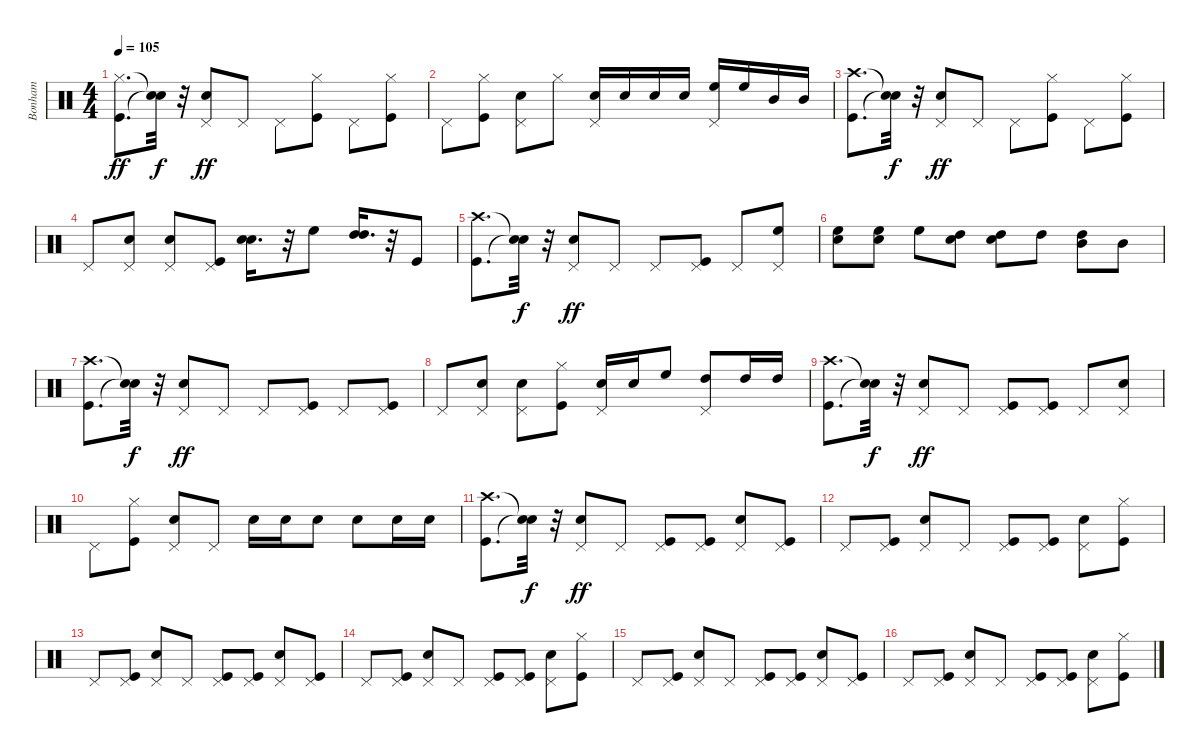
\track ("Bonham" "Bonham") {instrument percussion}
\staff {score}
\articulation defaults
\ts (4 4)
\tempo 105
\clef neutral
\ks c
("Kick (hit)" "Hi-Hat (closed)").8{d dy ff} ("Snare (hit)"{t} "Snare (hit)"{t}).32{dy f} r.32 ("Snare (hit) 2" "Pedal Hi-Hat (hit)").8{dy ff} "Pedal Hi-Hat (hit)".8 "Pedal Hi-Hat (hit)".8 ("Kick (hit)" "Hi-Hat (closed)").8 "Pedal Hi-Hat (hit)".8 ("Kick (hit)" "Hi-Hat (closed)").8 |
"Pedal Hi-Hat (hit)".8 ("Kick (hit)" "Hi-Hat (closed)").8 ("Snare (hit) 2" "Pedal Hi-Hat (hit)").8 "Hi-Hat (closed)".8 ("Snare (hit) 2" "Pedal Hi-Hat (hit)").16 "Snare (hit) 2".16 "Snare (hit) 2".16 "Snare (hit) 2".16 ("Pedal Hi-Hat (hit)" "High Floor Tom (hit)").16 "High Floor Tom (hit)".16 "Mid Tom (hit)".16 "Mid Tom (hit)".16 |
("Kick (hit)" "Crash high (hit)").8{d} ("Snare (hit)"{t} "Snare (hit)"{t}).32{dy f} r.32 ("Snare (hit) 2" "Pedal Hi-Hat (hit)").8{dy ff} "Pedal Hi-Hat (hit)".8 "Pedal Hi-Hat (hit)".8 ("Kick (hit)" "Hi-Hat (closed)").8 "Pedal Hi-Hat (hit)".8 ("Kick (hit)" "Hi-Hat (closed)").8 |
"Pedal Hi-Hat (hit)".8 ("Snare (hit) 2" "Pedal Hi-Hat (hit)").8 ("Snare (hit) 2" "Pedal Hi-Hat (hit)").8 ("Kick (hit)" "Pedal Hi-Hat (hit)").8 ("Snare (hit) 2" "Snare (hit) 2").16{d} r.32 "High Floor Tom (hit)".8 ("High Tom (hit)" "High Tom (hit)").16{d} r.32 "Kick (hit)".8 |
("Kick (hit)" "Crash high (hit)").8{d} ("Snare (hit)"{t} "Snare (hit)"{t}).32{dy f} r.32 ("Snare (hit) 2" "Pedal Hi-Hat (hit)").8{dy ff} "Pedal Hi-Hat (hit)".8 "Pedal Hi-Hat (hit)".8 ("Kick (hit)" "Pedal Hi-Hat (hit)").8 "Pedal Hi-Hat (hit)".8 ("Pedal Hi-Hat (hit)" "High Floor Tom (hit)").8 |
("Snare (hit) 2" "High Floor Tom (hit)").8 ("Snare (hit) 2" "High Floor Tom (hit)").8 "High Floor Tom (hit)".8 ("Snare (hit) 2" "High Tom (hit)").8 ("Snare (hit) 2" "High Tom (hit)").8 "High Tom (hit)".8 ("Mid Tom (hit)" "High Tom (hit)").8 "Mid Tom (hit)".8 |
("Kick (hit)" "Crash high (hit)").8{d} ("Snare (hit)"{t} "Snare (hit)"{t}).32{dy f} r.32 ("Snare (hit) 2" "Pedal Hi-Hat (hit)").8{dy ff} "Pedal Hi-Hat (hit)".8 "Pedal Hi-Hat (hit)".8 ("Kick (hit)" "Pedal Hi-Hat (hit)").8 "Pedal Hi-Hat (hit)".8 ("Kick (hit)" "Pedal Hi-Hat (hit)").8 |
"Pedal Hi-Hat (hit)".8 ("Snare (hit) 2" "Pedal Hi-Hat (hit)").8 ("Snare (hit) 2" "Pedal Hi-Hat (hit)").8 ("Kick (hit)" "Hi-Hat (closed)").8 ("Snare (hit) 2" "Pedal Hi-Hat (hit)").16 "Snare (hit) 2".16 "High Floor Tom (hit)".8 ("Pedal Hi-Hat (hit)" "High Tom (hit)").8 "High Tom (hit)".16 "High Tom (hit)".16 |
("Kick (hit)" "Crash high (hit)").8{d} ("Snare (hit)"{t} "Snare (hit)"{t}).32{dy f} r.32 ("Snare (hit) 2" "Pedal Hi-Hat (hit)").8{dy ff} "Pedal Hi-Hat (hit)".8 ("Kick (hit)" "Pedal Hi-Hat (hit)").8 ("Kick (hit)" "Pedal Hi-Hat (hit)").8 "Pedal Hi-Hat (hit)".8 ("Snare (hit) 2" "Pedal Hi-Hat (hit)").8 |
"Pedal Hi-Hat (hit)".8 ("Kick (hit)" "Hi-Hat (closed)").8 ("Snare (hit) 2" "Pedal Hi-Hat (hit)").8 "Pedal Hi-Hat (hit)".8 "Snare (hit) 2".16 "Snare (hit) 2".16 "Snare (hit) 2".8 "Snare (hit) 2".8 "Snare (hit) 2".16 "Snare (hit) 2".16 |
("Kick (hit)" "Crash high (hit)").8{d} ("Snare (hit)"{t} "Snare (hit)"{t}).32{dy f} r.32 ("Snare (hit) 2" "Pedal Hi-Hat (hit)").8{dy ff} "Pedal Hi-Hat (hit)".8 ("Kick (hit)" "Pedal Hi-Hat (hit)").8 ("Kick (hit)" "Pedal Hi-Hat (hit)").8 ("Snare (hit) 2" "Pedal Hi-Hat (hit)").8 ("Kick (hit)" "Pedal Hi-Hat (hit)").8 |
"Pedal Hi-Hat (hit)".8 ("Kick (hit)" "Pedal Hi-Hat (hit)").8 ("Snare (hit) 2" "Pedal Hi-Hat (hit)").8 "Pedal Hi-Hat (hit)".8 ("Kick (hit)" "Pedal Hi-Hat (hit)").8 ("Kick (hit)" "Pedal Hi-Hat (hit)").8 ("Snare (hit) 2" "Pedal Hi-Hat (hit)").8 ("Kick (hit)" "Hi-Hat (closed)").8 |
"Pedal Hi-Hat (hit)".8 ("Kick (hit)" "Pedal Hi-Hat (hit)").8 ("Snare (hit) 2" "Pedal Hi-Hat (hit)").8 "Pedal Hi-Hat (hit)".8 ("Kick (hit)" "Pedal Hi-Hat (hit)").8 ("Kick (hit)" "Pedal Hi-Hat (hit)").8 ("Snare (hit) 2" "Pedal Hi-Hat (hit)").8 ("Kick (hit)" "Pedal Hi-Hat (hit)").8 |
"Pedal Hi-Hat (hit)".8 ("Kick (hit)" "Pedal Hi-Hat (hit)").8 ("Snare (hit) 2" "Pedal Hi-Hat (hit)").8 "Pedal Hi-Hat (hit)".8 ("Kick (hit)" "Pedal Hi-Hat (hit)").8 ("Kick (hit)" "Pedal Hi-Hat (hit)").8 ("Snare (hit) 2" "Pedal Hi-Hat (hit)").8 ("Kick (hit)" "Hi-Hat (closed)").8 |
"Pedal Hi-Hat (hit)".8 ("Kick (hit)" "Pedal Hi-Hat (hit)").8 ("Snare (hit) 2" "Pedal Hi-Hat (hit)").8 "Pedal Hi-Hat (hit)".8 ("Kick (hit)" "Pedal Hi-Hat (hit)").8 ("Kick (hit)" "Pedal Hi-Hat (hit)").8 ("Snare (hit) 2" "Pedal Hi-Hat (hit)").8 ("Kick (hit)" "Pedal Hi-Hat (hit)").8 |
"Pedal Hi-Hat (hit)".8 ("Kick (hit)" "Pedal Hi-Hat (hit)").8 ("Snare (hit) 2" "Pedal Hi-Hat (hit)").8 "Pedal Hi-Hat (hit)".8 ("Kick (hit)" "Pedal Hi-Hat (hit)").8 ("Kick (hit)" "Pedal Hi-Hat (hit)").8 ("Snare (hit) 2" "Pedal Hi-Hat (hit)").8 ("Kick (hit)" "Hi-Hat (closed)").8
